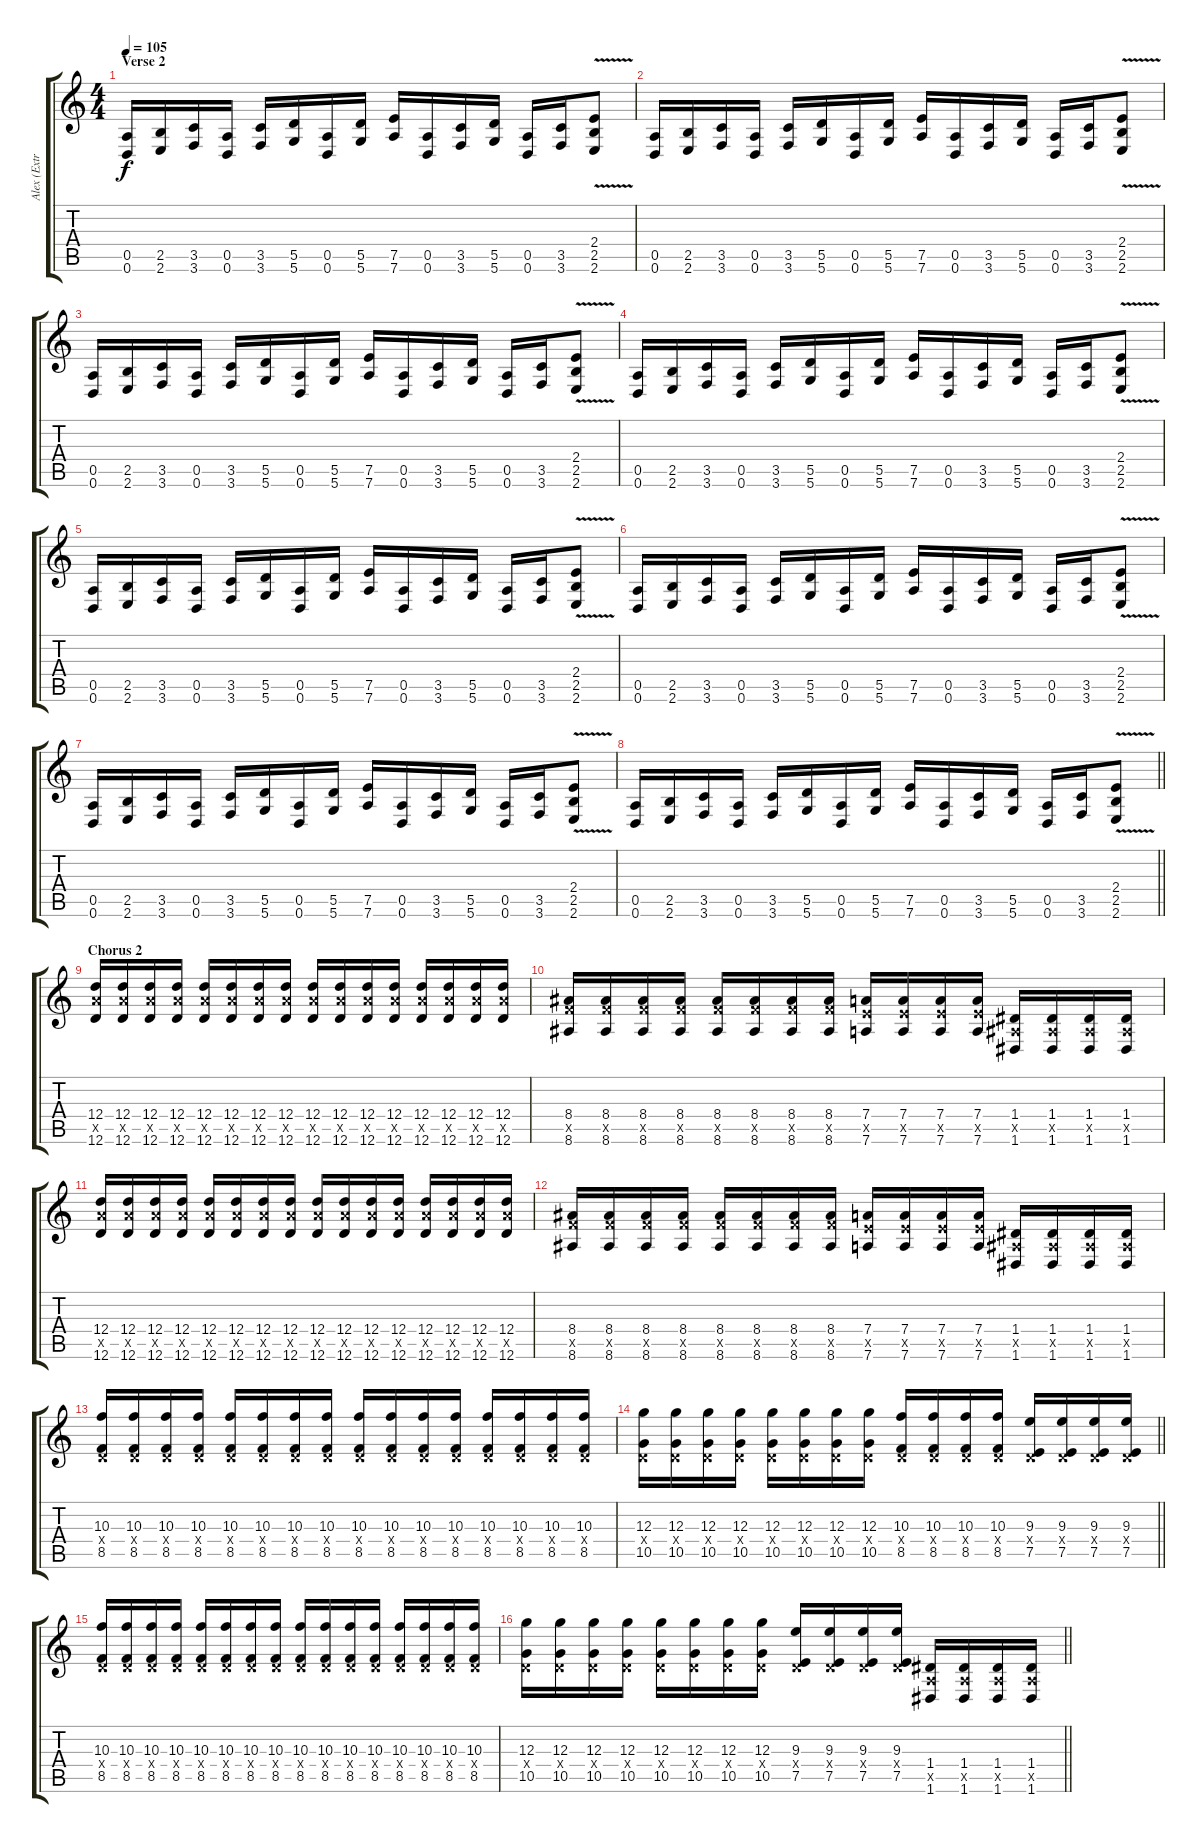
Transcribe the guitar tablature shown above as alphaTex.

\track ("Alex (Extra Harmony Guitar)" "Alex (Extr") {instrument distortionguitar}
\staff {score tabs}
\tuning (E4 B3 G3 D3 A2 D2) {hide}
\ts (4 4)
\section ("" "Verse 2")
\tempo 105
\clef g2
\ks c
(0.5 0.6).16{dy f} (2.5 2.6).16 (3.5 3.6).16 (0.5 0.6).16 (3.5 3.6).16 (5.5 5.6).16 (0.5 0.6).16 (5.5 5.6).16 (7.5 7.6).16 (0.5 0.6).16 (3.5 3.6).16 (5.5 5.6).16 (0.5 0.6).16 (3.5 3.6).16 (2.4{v} 2.5{v} 2.6{v}).8 |
(0.5 0.6).16 (2.5 2.6).16 (3.5 3.6).16 (0.5 0.6).16 (3.5 3.6).16 (5.5 5.6).16 (0.5 0.6).16 (5.5 5.6).16 (7.5 7.6).16 (0.5 0.6).16 (3.5 3.6).16 (5.5 5.6).16 (0.5 0.6).16 (3.5 3.6).16 (2.4{v} 2.5{v} 2.6{v}).8 |
(0.5 0.6).16 (2.5 2.6).16 (3.5 3.6).16 (0.5 0.6).16 (3.5 3.6).16 (5.5 5.6).16 (0.5 0.6).16 (5.5 5.6).16 (7.5 7.6).16 (0.5 0.6).16 (3.5 3.6).16 (5.5 5.6).16 (0.5 0.6).16 (3.5 3.6).16 (2.4{v} 2.5{v} 2.6{v}).8 |
(0.5 0.6).16 (2.5 2.6).16 (3.5 3.6).16 (0.5 0.6).16 (3.5 3.6).16 (5.5 5.6).16 (0.5 0.6).16 (5.5 5.6).16 (7.5 7.6).16 (0.5 0.6).16 (3.5 3.6).16 (5.5 5.6).16 (0.5 0.6).16 (3.5 3.6).16 (2.4{v} 2.5{v} 2.6{v}).8 |
(0.5 0.6).16 (2.5 2.6).16 (3.5 3.6).16 (0.5 0.6).16 (3.5 3.6).16 (5.5 5.6).16 (0.5 0.6).16 (5.5 5.6).16 (7.5 7.6).16 (0.5 0.6).16 (3.5 3.6).16 (5.5 5.6).16 (0.5 0.6).16 (3.5 3.6).16 (2.4{v} 2.5{v} 2.6{v}).8 |
(0.5 0.6).16 (2.5 2.6).16 (3.5 3.6).16 (0.5 0.6).16 (3.5 3.6).16 (5.5 5.6).16 (0.5 0.6).16 (5.5 5.6).16 (7.5 7.6).16 (0.5 0.6).16 (3.5 3.6).16 (5.5 5.6).16 (0.5 0.6).16 (3.5 3.6).16 (2.4{v} 2.5{v} 2.6{v}).8 |
(0.5 0.6).16 (2.5 2.6).16 (3.5 3.6).16 (0.5 0.6).16 (3.5 3.6).16 (5.5 5.6).16 (0.5 0.6).16 (5.5 5.6).16 (7.5 7.6).16 (0.5 0.6).16 (3.5 3.6).16 (5.5 5.6).16 (0.5 0.6).16 (3.5 3.6).16 (2.4{v} 2.5{v} 2.6{v}).8 |
\barLineRight lightlight
(0.5 0.6).16 (2.5 2.6).16 (3.5 3.6).16 (0.5 0.6).16 (3.5 3.6).16 (5.5 5.6).16 (0.5 0.6).16 (5.5 5.6).16 (7.5 7.6).16 (0.5 0.6).16 (3.5 3.6).16 (5.5 5.6).16 (0.5 0.6).16 (3.5 3.6).16 (2.4{v} 2.5{v} 2.6{v}).8 |
\section ("" "Chorus 2")
(12.4 12.5{x} 12.6).16 (12.4 12.5{x} 12.6).16 (12.4 12.5{x} 12.6).16 (12.4 12.5{x} 12.6).16 (12.4 12.5{x} 12.6).16 (12.4 12.5{x} 12.6).16 (12.4 12.5{x} 12.6).16 (12.4 12.5{x} 12.6).16 (12.4 12.5{x} 12.6).16 (12.4 12.5{x} 12.6).16 (12.4 12.5{x} 12.6).16 (12.4 12.5{x} 12.6).16 (12.4 12.5{x} 12.6).16 (12.4 12.5{x} 12.6).16 (12.4 12.5{x} 12.6).16 (12.4 12.5{x} 12.6).16 |
(8.4 8.5{x} 8.6).16 (8.4 8.5{x} 8.6).16 (8.4 8.5{x} 8.6).16 (8.4 8.5{x} 8.6).16 (8.4 8.5{x} 8.6).16 (8.4 8.5{x} 8.6).16 (8.4 8.5{x} 8.6).16 (8.4 8.5{x} 8.6).16 (7.4 7.5{x} 7.6).16 (7.4 7.5{x} 7.6).16 (7.4 7.5{x} 7.6).16 (7.4 7.5{x} 7.6).16 (1.4 1.5{x} 1.6).16 (1.4 1.5{x} 1.6).16 (1.4 1.5{x} 1.6).16 (1.4 1.5{x} 1.6).16 |
(12.4 12.5{x} 12.6).16 (12.4 12.5{x} 12.6).16 (12.4 12.5{x} 12.6).16 (12.4 12.5{x} 12.6).16 (12.4 12.5{x} 12.6).16 (12.4 12.5{x} 12.6).16 (12.4 12.5{x} 12.6).16 (12.4 12.5{x} 12.6).16 (12.4 12.5{x} 12.6).16 (12.4 12.5{x} 12.6).16 (12.4 12.5{x} 12.6).16 (12.4 12.5{x} 12.6).16 (12.4 12.5{x} 12.6).16 (12.4 12.5{x} 12.6).16 (12.4 12.5{x} 12.6).16 (12.4 12.5{x} 12.6).16 |
(8.4 8.5{x} 8.6).16 (8.4 8.5{x} 8.6).16 (8.4 8.5{x} 8.6).16 (8.4 8.5{x} 8.6).16 (8.4 8.5{x} 8.6).16 (8.4 8.5{x} 8.6).16 (8.4 8.5{x} 8.6).16 (8.4 8.5{x} 8.6).16 (7.4 7.5{x} 7.6).16 (7.4 7.5{x} 7.6).16 (7.4 7.5{x} 7.6).16 (7.4 7.5{x} 7.6).16 (1.4 1.5{x} 1.6).16 (1.4 1.5{x} 1.6).16 (1.4 1.5{x} 1.6).16 (1.4 1.5{x} 1.6).16 |
(10.3 0.4{x} 8.5).16 (10.3 0.4{x} 8.5).16 (10.3 0.4{x} 8.5).16 (10.3 0.4{x} 8.5).16 (10.3 0.4{x} 8.5).16 (10.3 0.4{x} 8.5).16 (10.3 0.4{x} 8.5).16 (10.3 0.4{x} 8.5).16 (10.3 0.4{x} 8.5).16 (10.3 0.4{x} 8.5).16 (10.3 0.4{x} 8.5).16 (10.3 0.4{x} 8.5).16 (10.3 0.4{x} 8.5).16 (10.3 0.4{x} 8.5).16 (10.3 0.4{x} 8.5).16 (10.3 0.4{x} 8.5).16 |
\barLineRight lightlight
(12.3 0.4{x} 10.5).16 (12.3 0.4{x} 10.5).16 (12.3 0.4{x} 10.5).16 (12.3 0.4{x} 10.5).16 (12.3 0.4{x} 10.5).16 (12.3 0.4{x} 10.5).16 (12.3 0.4{x} 10.5).16 (12.3 0.4{x} 10.5).16 (10.3 0.4{x} 8.5).16 (10.3 0.4{x} 8.5).16 (10.3 0.4{x} 8.5).16 (10.3 0.4{x} 8.5).16 (9.3 0.4{x} 7.5).16 (9.3 0.4{x} 7.5).16 (9.3 0.4{x} 7.5).16 (9.3 0.4{x} 7.5).16 |
(10.3 0.4{x} 8.5).16 (10.3 0.4{x} 8.5).16 (10.3 0.4{x} 8.5).16 (10.3 0.4{x} 8.5).16 (10.3 0.4{x} 8.5).16 (10.3 0.4{x} 8.5).16 (10.3 0.4{x} 8.5).16 (10.3 0.4{x} 8.5).16 (10.3 0.4{x} 8.5).16 (10.3 0.4{x} 8.5).16 (10.3 0.4{x} 8.5).16 (10.3 0.4{x} 8.5).16 (10.3 0.4{x} 8.5).16 (10.3 0.4{x} 8.5).16 (10.3 0.4{x} 8.5).16 (10.3 0.4{x} 8.5).16 |
\barLineRight lightlight
(12.3 0.4{x} 10.5).16 (12.3 0.4{x} 10.5).16 (12.3 0.4{x} 10.5).16 (12.3 0.4{x} 10.5).16 (12.3 0.4{x} 10.5).16 (12.3 0.4{x} 10.5).16 (12.3 0.4{x} 10.5).16 (12.3 0.4{x} 10.5).16 (9.3 0.4{x} 7.5).16 (9.3 0.4{x} 7.5).16 (9.3 0.4{x} 7.5).16 (9.3 0.4{x} 7.5).16 (1.4 0.5{x} 1.6).16 (1.4 0.5{x} 1.6).16 (1.4 0.5{x} 1.6).16 (1.4 0.5{x} 1.6).16
